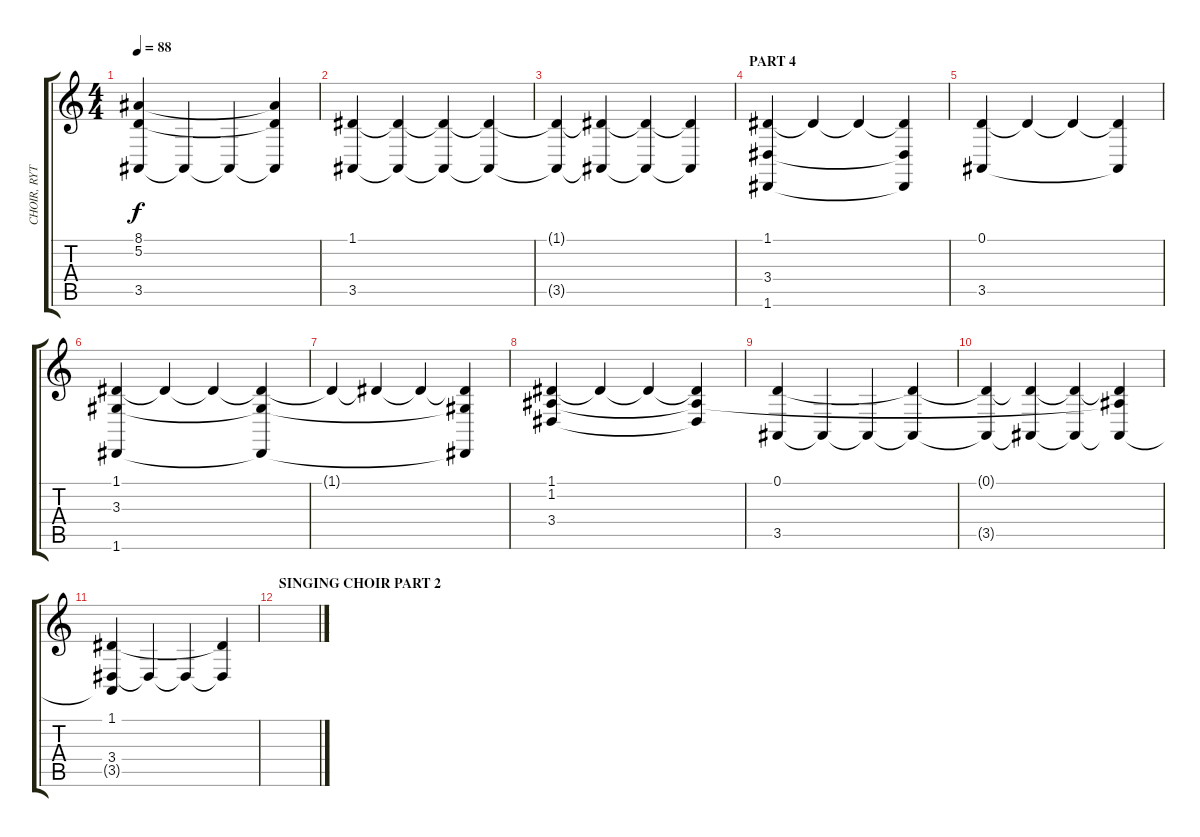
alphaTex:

\track ("CHOIR, RYTHM" "CHOIR, RYT") {instrument choiraahs}
\staff {score tabs}
\tuning (D4 A3 F3 C3 G2 D2) {hide}
\ts (4 4)
\tempo 88
\clef g2
\ks c
(8.1 5.2 3.5).4{dy f} 3.5{t}.4 3.5{t}.4 (8.1{t} 5.2{t} 3.5{t}).4 |
(1.1 3.5).4 (1.1{t} 3.5{t}).4 (1.1{t} 3.5{t}).4 (1.1{t} 3.5{t}).4 |
(1.1{t} 3.5{t}).4 (1.1{t} 3.5{t}).4 (1.1{t} 3.5{t}).4 (1.1{t} 3.5{t}).4 |
\section ("" "PART 4")
(1.1 3.4 1.6).4 1.1{t}.4 1.1{t}.4 (1.1{t} 3.4{t} 1.6{t}).4 |
(0.1 3.5).4 0.1{t}.4 0.1{t}.4 (0.1{t} 3.5{t}).4 |
(1.1 3.3 1.6).4 1.1{t}.4 1.1{t}.4 (1.1{t} 3.3{t} 1.6{t}).4 |
1.1{t}.4 1.1{t}.4 1.1{t}.4 (1.1{t} 3.3{t} 1.6{t}).4 |
(1.1 1.2 3.4).4 1.1{t}.4 1.1{t}.4 (1.1{t} 1.2{t} 3.4{t}).4 |
(0.1 3.5).4 3.5{t}.4 3.5{t}.4 (0.1{t} 3.5{t}).4 |
(0.1{t} 3.5{t}).4 (0.1{t} 3.5{t}).4 (0.1{t} 3.5{t}).4 (0.1{t} 1.2{t} 3.5{t}).4 |
(1.1 3.4 3.5{t}).4 3.4{t}.4 3.4{t}.4 (1.1{t} 3.4{t}).4 |
\section ("" "SINGING CHOIR PART 2")
